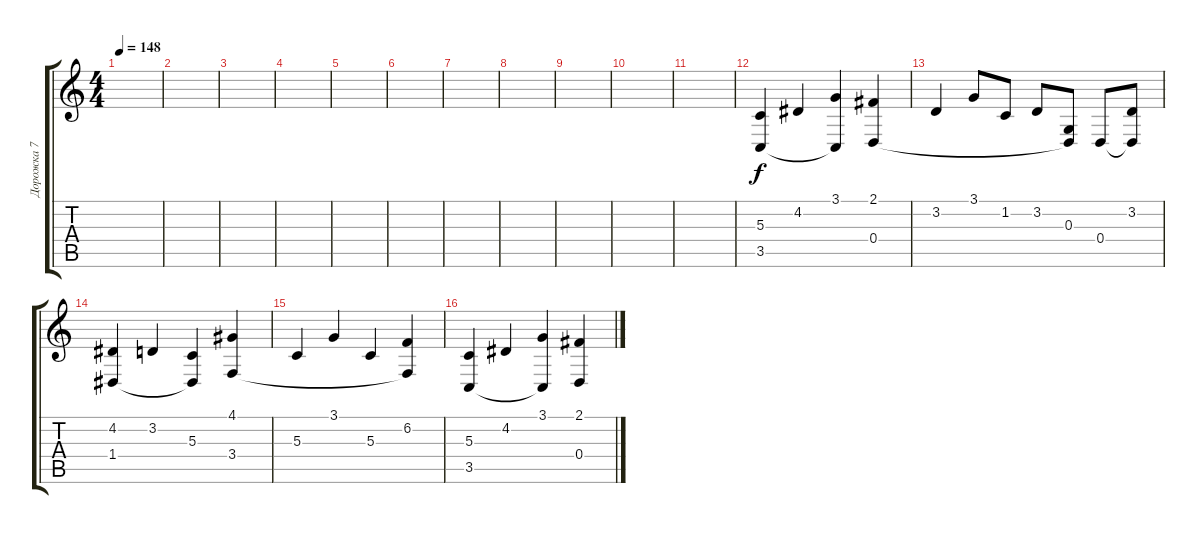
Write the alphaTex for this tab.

\track ("Дорожка 7" "Дорожка 7") {instrument acousticgrandpiano}
\staff {score tabs}
\tuning (E4 B3 G3 D3 A2 E2) {hide}
\ts (4 4)
\tempo 148
\clef g2
\ks c
|
|
|
|
|
|
|
|
|
|
|
(5.3 3.5).4 4.2.4 (3.1 3.5{t}).4 (2.1 0.4).4 |
3.2.4 3.1.8 1.2.8 3.2.8 (0.3 0.4{t}).8 0.4.8 (3.2 0.4{t}).8 |
(4.2 1.4).4 3.2.4 (5.3 1.4{t}).4 (4.1 3.4).4 |
5.3.4 3.1.4 5.3.4 (6.2 3.4{t}).4 |
(5.3 3.5).4 4.2.4 (3.1 3.5{t}).4 (2.1 0.4).4
